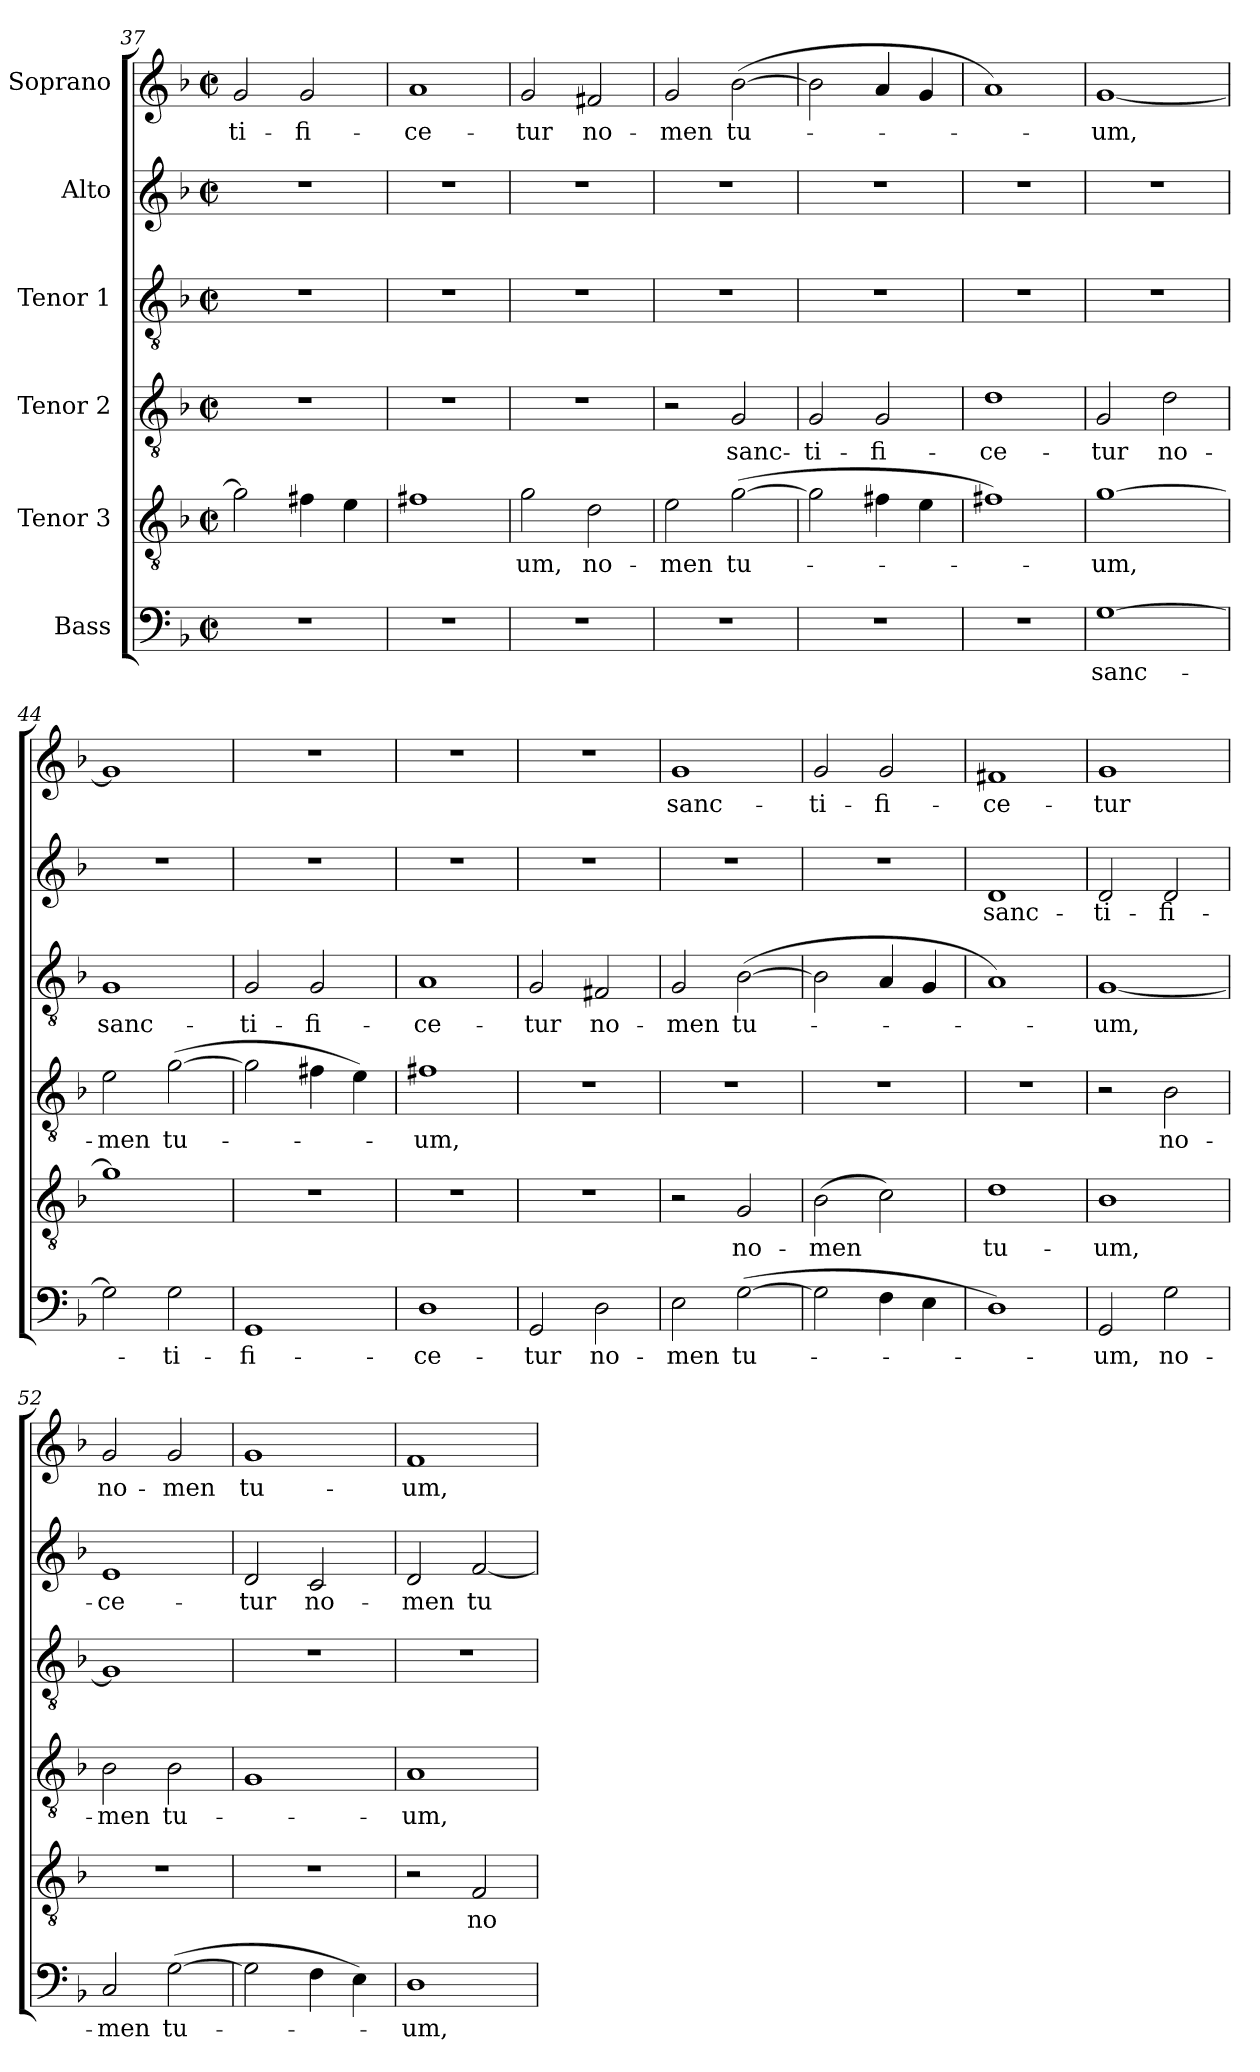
**kern	**text	**kern	**text	**kern	**text	**kern	**text	**kern	**text	**kern	**text
*part6	*part6	*part5	*part5	*part4	*part4	*part3	*part3	*part2	*part2	*part1	*part1
*staff6	*staff6	*staff5	*staff5	*staff4	*staff4	*staff3	*staff3	*staff2	*staff2	*staff1	*staff1
*I"Bass	*	*I"Tenor 3	*	*I"Tenor 2	*	*I"Tenor 1	*	*I"Alto	*	*I"Soprano	*
!!LO:LB:g=z
*clefF4	*	*clefGv2	*	*clefGv2	*	*clefGv2	*	*clefG2	*	*clefG2	*
*k[b-]	*	*k[b-]	*	*k[b-]	*	*k[b-]	*	*k[b-]	*	*k[b-]	*
*F:	*	*F:	*	*F:	*	*F:	*	*F:	*	*F:	*
*M2/2	*	*M2/2	*	*M2/2	*	*M2/2	*	*M2/2	*	*M2/2	*
*met(c|)	*	*met(c|)	*	*met(c|)	*	*met(c|)	*	*met(c|)	*	*met(c|)	*
=37	=37	=37	=37	=37	=37	=37	=37	=37	=37	=37	=37
1r	.	2g\]	.	1r	.	1r	.	1r	.	2g/	-ti-
.	.	4f#X\	.	.	.	.	.	.	.	2g/	-fi-
.	.	4e\	.	.	.	.	.	.	.	.	.
=38	=38	=38	=38	=38	=38	=38	=38	=38	=38	=38	=38
1r	.	1f#X	.	1r	.	1r	.	1r	.	1a	-ce-
=39	=39	=39	=39	=39	=39	=39	=39	=39	=39	=39	=39
1r	.	2g\	-um,	1r	.	1r	.	1r	.	2g/	-tur
.	.	2d\	no-	.	.	.	.	.	.	2f#X/	no-
=40	=40	=40	=40	=40	=40	=40	=40	=40	=40	=40	=40
1r	.	2e\	-men	2r	.	1r	.	1r	.	2g/	-men
.	.	([2g\	tu-	2G/	sanc-	.	.	.	.	([2b-\	tu-
=41	=41	=41	=41	=41	=41	=41	=41	=41	=41	=41	=41
1r	.	2g\]	.	2G/	-ti-	1r	.	1r	.	2b-\]	.
.	.	4f#X\	.	2G/	-fi-	.	.	.	.	4a/	.
.	.	4e\	.	.	.	.	.	.	.	4g/	.
=42	=42	=42	=42	=42	=42	=42	=42	=42	=42	=42	=42
1r	.	1f#X)	.	1d	-ce-	1r	.	1r	.	1a)	.
=43	=43	=43	=43	=43	=43	=43	=43	=43	=43	=43	=43
[1G	sanc-	[1g	-um,	2G/	-tur	1r	.	1r	.	[1g	-um,
.	.	.	.	2d\	no-	.	.	.	.	.	.
=44	=44	=44	=44	=44	=44	=44	=44	=44	=44	=44	=44
2G\]	.	1g]	.	2e\	-men	1G	sanc-	1r	.	1g]	.
2G\	-ti-	.	.	([2g\	tu-	.	.	.	.	.	.
=45	=45	=45	=45	=45	=45	=45	=45	=45	=45	=45	=45
1GG	-fi-	1r	.	2g\]	.	2G/	-ti-	1r	.	1r	.
.	.	.	.	4f#X\	.	2G/	-fi-	.	.	.	.
.	.	.	.	4e\)	.	.	.	.	.	.	.
!!LO:PB:g=z
=46	=46	=46	=46	=46	=46	=46	=46	=46	=46	=46	=46
1D	-ce-	1r	.	1f#X	-um,	1A	-ce-	1r	.	1r	.
=47	=47	=47	=47	=47	=47	=47	=47	=47	=47	=47	=47
2GG/	-tur	1r	.	1r	.	2G/	-tur	1r	.	1r	.
2D\	no-	.	.	.	.	2F#X/	no-	.	.	.	.
=48	=48	=48	=48	=48	=48	=48	=48	=48	=48	=48	=48
2E\	-men	2r	.	1r	.	2G/	-men	1r	.	1g	sanc-
([2G\	tu-	2G/	no-	.	.	([2B-\	tu-	.	.	.	.
=49	=49	=49	=49	=49	=49	=49	=49	=49	=49	=49	=49
2G\]	.	(2B-\	-men	1r	.	2B-\]	.	1r	.	2g/	-ti-
4F\	.	2c\)	.	.	.	4A/	.	.	.	2g/	-fi-
4E\	.	.	.	.	.	4G/	.	.	.	.	.
=50	=50	=50	=50	=50	=50	=50	=50	=50	=50	=50	=50
1D)	.	1d	tu-	1r	.	1A)	.	1d	sanc-	1f#X	-ce-
=51	=51	=51	=51	=51	=51	=51	=51	=51	=51	=51	=51
2GG/	-um,	1B-	-um,	2r	.	[1G	-um,	2d/	-ti-	1g	-tur
2G\	no-	.	.	2B-\	no-	.	.	2d/	-fi-	.	.
=52	=52	=52	=52	=52	=52	=52	=52	=52	=52	=52	=52
2C/	-men	1r	.	2B-\	-men	1G]	.	1e	-ce-	2g/	no-
([2G\	tu-	.	.	2B-\	tu-	.	.	.	.	2g/	-men
=53	=53	=53	=53	=53	=53	=53	=53	=53	=53	=53	=53
2G\]	.	1r	.	1G	.	1r	.	2d/	-tur	1g	tu-
4F\	.	.	.	.	.	.	.	2c/	no-	.	.
4E\)	.	.	.	.	.	.	.	.	.	.	.
=54	=54	=54	=54	=54	=54	=54	=54	=54	=54	=54	=54
1D	-um,	2r	.	1A	-um,	1r	.	2d/	-men	1f	-um,
.	.	2F/	no-	.	.	.	.	[2f/	tu-	.	.
=	=	=	=	=	=	=	=	=	=	=	=
*-	*-	*-	*-	*-	*-	*-	*-	*-	*-	*-	*-
